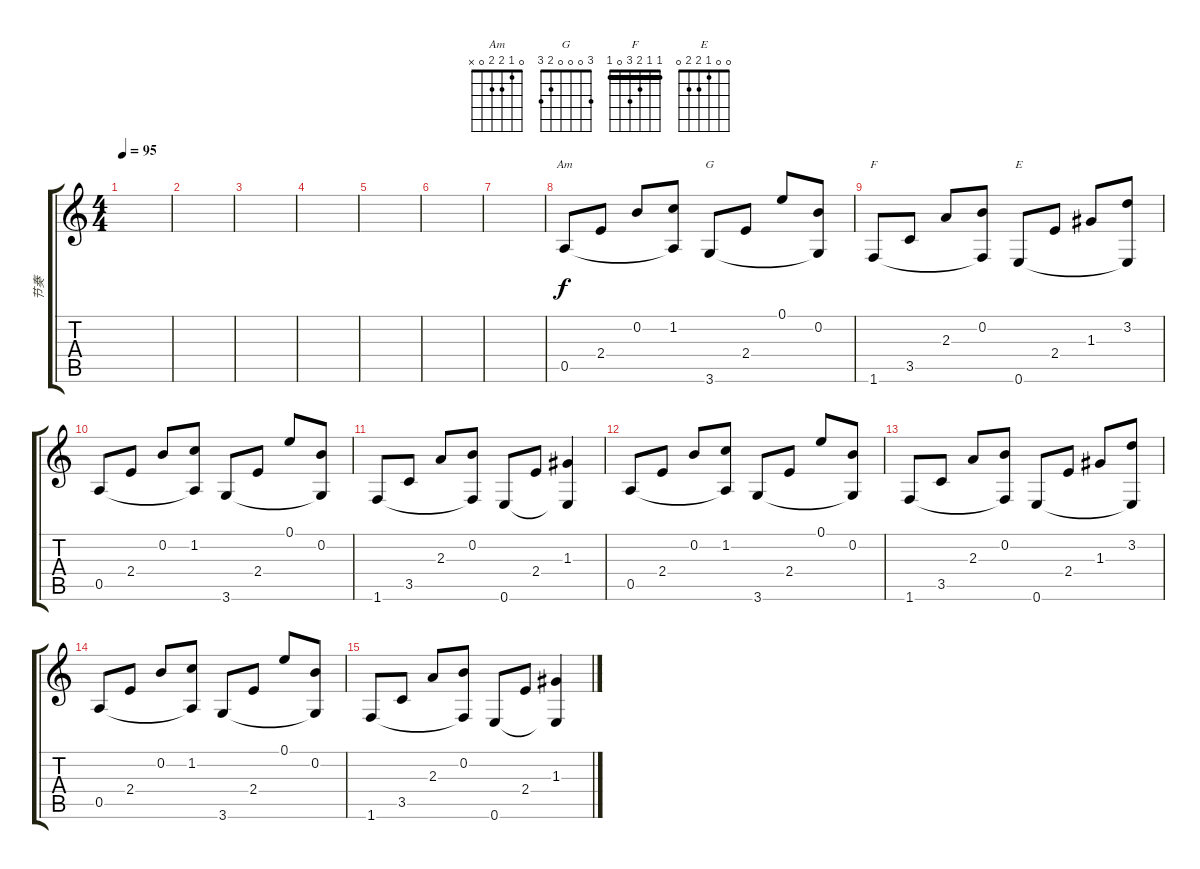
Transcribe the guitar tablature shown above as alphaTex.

\track ("节奏" "节奏") {instrument electricguitarclean}
\staff {score tabs}
\tuning (E4 B3 G3 D3 A2 E2) {hide}
\chord ("Am" 0 1 2 2 0 x)
\chord ("G" 3 0 0 0 2 3)
\chord ("F" 1 1 2 3 0 1) {barre 1}
\chord ("E" 0 0 1 2 2 0)
\ts (4 4)
\tempo 95
\clef g2
\ks c
|
|
|
|
|
|
|
0.5.8{ch "Am"} 2.4.8 0.2.8 (1.2 0.5{t}).8 3.6.8{ch "G"} 2.4.8 0.1.8 (0.2 3.6{t}).8 |
1.6.8{ch "F"} 3.5.8 2.3.8 (0.2 1.6{t}).8 0.6.8{ch "E"} 2.4.8 1.3.8 (3.2 0.6{t}).8 |
0.5.8 2.4.8 0.2.8 (1.2 0.5{t}).8 3.6.8 2.4.8 0.1.8 (0.2 3.6{t}).8 |
1.6.8 3.5.8 2.3.8 (0.2 1.6{t}).8 0.6.8 2.4.8 (1.3 0.6{t}).4 |
0.5.8 2.4.8 0.2.8 (1.2 0.5{t}).8 3.6.8 2.4.8 0.1.8 (0.2 3.6{t}).8 |
1.6.8 3.5.8 2.3.8 (0.2 1.6{t}).8 0.6.8 2.4.8 1.3.8 (3.2 0.6{t}).8 |
0.5.8 2.4.8 0.2.8 (1.2 0.5{t}).8 3.6.8 2.4.8 0.1.8 (0.2 3.6{t}).8 |
1.6.8 3.5.8 2.3.8 (0.2 1.6{t}).8 0.6.8 2.4.8 (1.3 0.6{t}).4
